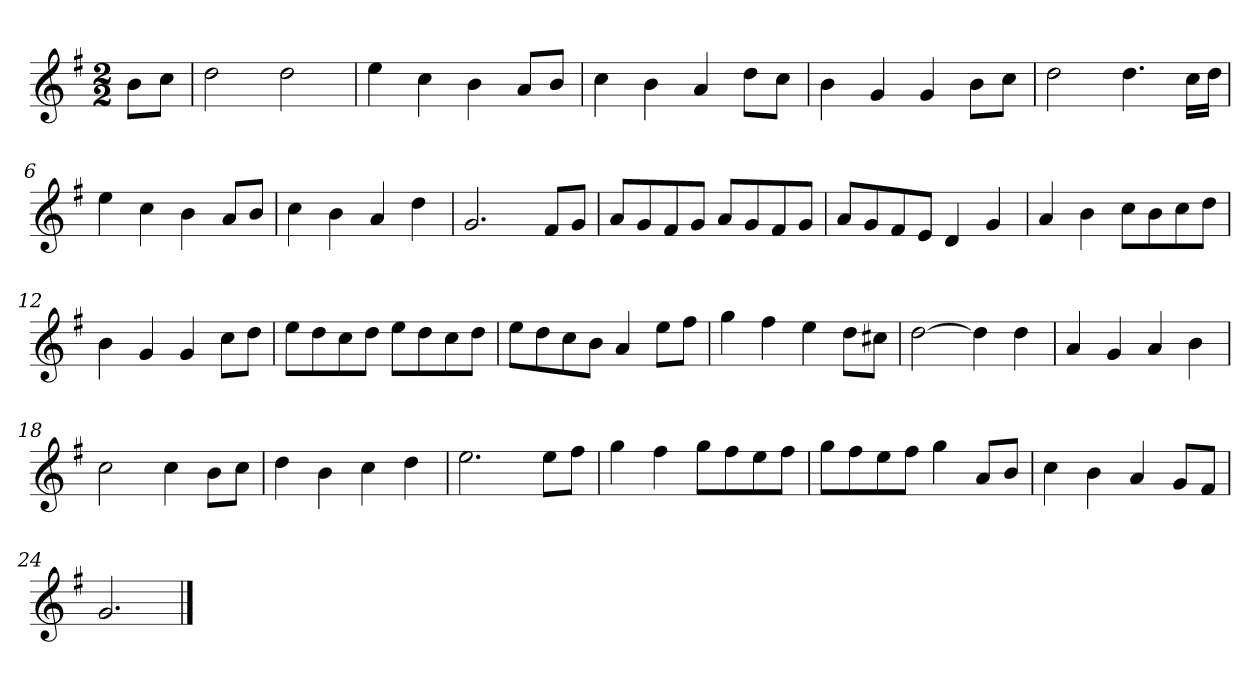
**kern
*part1
*staff1
*k[f#]
*M2/2
*MM120
=
8bL
8ccJ
=1
2dd
2dd
=2
4ee
4cc
4b
8aL
8bJ
=3
4cc
4b
4a
8ddL
8ccJ
=4
4b
4g
4g
8bL
8ccJ
=5
2dd
4.dd
16ccLL
16ddJJ
=6
4ee
4cc
4b
8aL
8bJ
=7
4cc
4b
4a
4dd
=8
2.g
8f#L
8gJ
=9
8aL
8g
8f#
8gJ
8aL
8g
8f#
8gJ
=10
8aL
8g
8f#
8eJ
4d
4g
=11
4a
4b
8ccL
8b
8cc
8ddJ
=12
4b
4g
4g
8ccL
8ddJ
=13
8eeL
8dd
8cc
8ddJ
8eeL
8dd
8cc
8ddJ
=14
8eeL
8dd
8cc
8bJ
4a
8eeL
8ff#J
=15
4gg
4ff#
4ee
8ddL
8cc#XJ
=16
[2dd
4dd]
4dd
=17
4a
4g
4a
4b
=18
2cc
4cc
8bL
8ccJ
=19
4dd
4b
4cc
4dd
=20
2.ee
8eeL
8ff#J
=21
4gg
4ff#
8ggL
8ff#
8ee
8ff#J
=22
8ggL
8ff#
8ee
8ff#J
4gg
8aL
8bJ
=23
4cc
4b
4a
8gL
8f#J
=24
2.g
==
*-
